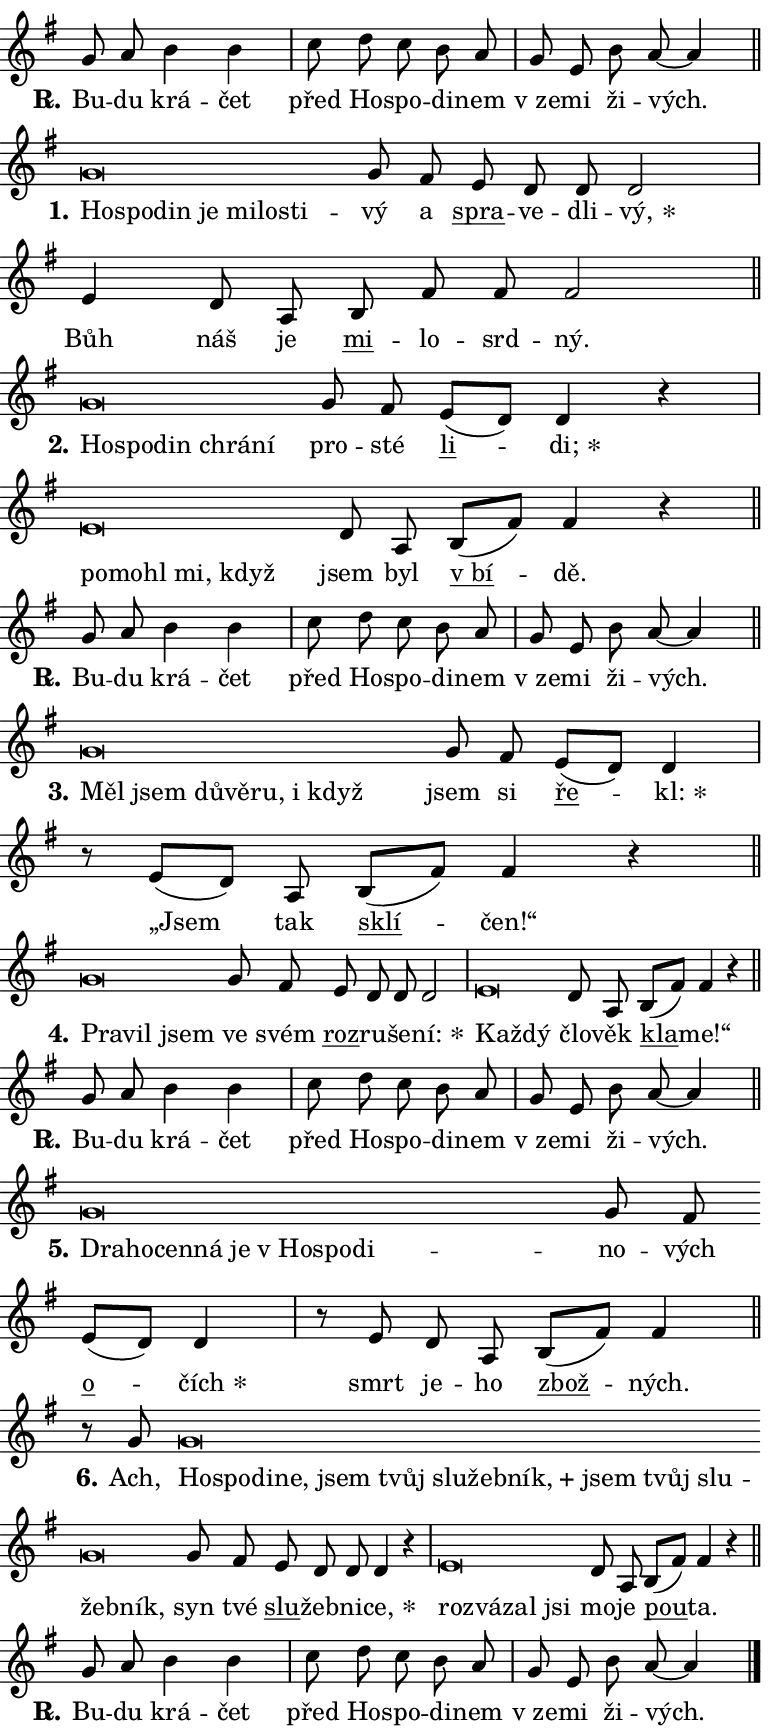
\version "2.24.0"
\header { tagline = "" }
\paper {
  indent = 0\cm
  top-margin = 0\cm
  right-margin = 0.13\cm % to fit lyric hyphens
  bottom-margin = 0\cm
  left-margin = 0\cm
  paper-width = 13\cm
  page-breaking = #ly:one-page-breaking
  system-system-spacing.basic-distance = #11
  score-system-spacing.basic-distance = #11
  ragged-last = ##f
}


%% Author: Thomas Morley
%% https://lists.gnu.org/archive/html/lilypond-user/2020-05/msg00002.html
#(define (line-position grob)
"Returns position of @var[grob} in current system:
   @code{'start}, if at first time-step
   @code{'end}, if at last time-step
   @code{'middle} otherwise
"
  (let* ((col (ly:item-get-column grob))
         (ln (ly:grob-object col 'left-neighbor))
         (rn (ly:grob-object col 'right-neighbor))
         (col-to-check-left (if (ly:grob? ln) ln col))
         (col-to-check-right (if (ly:grob? rn) rn col))
         (break-dir-left
           (and
             (ly:grob-property col-to-check-left 'non-musical #f)
             (ly:item-break-dir col-to-check-left)))
         (break-dir-right
           (and
             (ly:grob-property col-to-check-right 'non-musical #f)
             (ly:item-break-dir col-to-check-right))))
        (cond ((eqv? 1 break-dir-left) 'start)
              ((eqv? -1 break-dir-right) 'end)
              (else 'middle))))

#(define (tranparent-at-line-position vctor)
  (lambda (grob)
  "Relying on @code{line-position} select the relevant enry from @var{vctor}.
Used to determine transparency,"
    (case (line-position grob)
      ((end) (not (vector-ref vctor 0)))
      ((middle) (not (vector-ref vctor 1)))
      ((start) (not (vector-ref vctor 2))))))

noteHeadBreakVisibility =
#(define-music-function (break-visibility)(vector?)
"Makes @code{NoteHead}s transparent relying on @var{break-visibility}"
#{
  \override NoteHead.transparent =
    #(tranparent-at-line-position break-visibility)
#})

#(define delete-ledgers-for-transparent-note-heads
  (lambda (grob)
    "Reads whether a @code{NoteHead} is transparent.
If so this @code{NoteHead} is removed from @code{'note-heads} from
@var{grob}, which is supposed to be @code{LedgerLineSpanner}.
As a result ledgers are not printed for this @code{NoteHead}"
    (let* ((nhds-array (ly:grob-object grob 'note-heads))
           (nhds-list
             (if (ly:grob-array? nhds-array)
                 (ly:grob-array->list nhds-array)
                 '()))
           ;; Relies on the transparent-property being done before
           ;; Staff.LedgerLineSpanner.after-line-breaking is executed.
           ;; This is fragile ...
           (to-keep
             (remove
               (lambda (nhd)
                 (ly:grob-property nhd 'transparent #f))
               nhds-list)))
      ;; TODO find a better method to iterate over grob-arrays, similiar
      ;; to filter/remove etc for lists
      ;; For now rebuilt from scratch
      (set! (ly:grob-object grob 'note-heads)  '())
      (for-each
        (lambda (nhd)
          (ly:pointer-group-interface::add-grob grob 'note-heads nhd))
        to-keep))))

squashNotes = {
  \override NoteHead.X-extent = #'(-0.2 . 0.2)
  \override NoteHead.Y-extent = #'(-0.75 . 0)
  \override NoteHead.stencil =
    #(lambda (grob)
       (let ((pos (ly:grob-property grob 'staff-position)))
         (begin
           (if (< pos -7) (display "ERROR: Lower brevis then expected\n") (display ""))
           (if (<= pos -6) ly:text-interface::print ly:note-head::print))))
}
unSquashNotes = {
  \revert NoteHead.X-extent
  \revert NoteHead.Y-extent
  \revert NoteHead.stencil
}

hideNotes = \noteHeadBreakVisibility #begin-of-line-visible
unHideNotes = \noteHeadBreakVisibility #all-visible

% work-around for resetting accidentals
% https://lilypond.org/doc/v2.23/Documentation/notation/displaying-rhythms#unmetered-music
cadenzaMeasure = {
  \cadenzaOff
  \partial 1024 s1024
  \cadenzaOn
}

#(define-markup-command (accent layout props text) (markup?)
  "Underline accented syllable"
  (interpret-markup layout props
    #{\markup \override #'(offset . 4.3) \underline { #text }#}))

responsum = \markup \concat {
  "R" \hspace #-1.05 \path #0.1 #'((moveto 0 0.07) (lineto 0.9 0.8)) \hspace #0.05 "."
}

spaceSize = #0.6828661417322834 % exact space size for TeX Gyre Schola

\layout {
  \context {
    \Staff
    \remove "Time_signature_engraver"
    \override LedgerLineSpanner.after-line-breaking = #delete-ledgers-for-transparent-note-heads
  }
  \context {
    \Lyrics {
      \override LyricSpace.minimum-distance = \spaceSize
      \override LyricText.font-name = #"TeX Gyre Schola"
      \override LyricText.font-size = 1
      \override StanzaNumber.font-name = #"TeX Gyre Schola Bold"
      \override StanzaNumber.font-size = 1
    }
  }
  \context {
    \Score 
    \override NoteHead.text =
      #(lambda (grob) 
        (let ((pos (ly:grob-property grob 'staff-position)))
          #{\markup {
            \combine
              \halign #-0.55 \raise #(if (= pos -6) 0 0.5) \override #'(thickness . 2) \draw-line #'(3.2 . 0)
              \musicglyph "noteheads.sM1"
          }#}))
  }
}

% magnetic-lyrics.ily
%
%   written by
%     Jean Abou Samra <jean@abou-samra.fr>
%     Werner Lemberg <wl@gnu.org>
%
%   adapted by
%     Jiri Hon <jiri.hon@gmail.com>
%
% Version 2022-Apr-15

% https://www.mail-archive.com/lilypond-user@gnu.org/msg149350.html

#(define (Left_hyphen_pointer_engraver context)
   "Collect syllable-hyphen-syllable occurrences in lyrics and store
them in properties.  This engraver only looks to the left.  For
example, if the lyrics input is @code{foo -- bar}, it does the
following.

@itemize @bullet
@item
Set the @code{text} property of the @code{LyricHyphen} grob between
@q{foo} and @q{bar} to @code{foo}.

@item
Set the @code{left-hyphen} property of the @code{LyricText} grob with
text @q{foo} to the @code{LyricHyphen} grob between @q{foo} and
@q{bar}.
@end itemize

Use this auxiliary engraver in combination with the
@code{lyric-@/text::@/apply-@/magnetic-@/offset!} hook."
   (let ((hyphen #f)
         (text #f))
     (make-engraver
      (acknowledgers
       ((lyric-syllable-interface engraver grob source-engraver)
        (set! text grob)))
      (end-acknowledgers
       ((lyric-hyphen-interface engraver grob source-engraver)
        ;(when (not (grob::has-interface grob 'lyric-space-interface))
          (set! hyphen grob)));)
      ((stop-translation-timestep engraver)
       (when (and text hyphen)
         (ly:grob-set-object! text 'left-hyphen hyphen))
       (set! text #f)
       (set! hyphen #f)))))

#(define (lyric-text::apply-magnetic-offset! grob)
   "If the space between two syllables is less than the value in
property @code{LyricText@/.details@/.squash-threshold}, move the right
syllable to the left so that it gets concatenated with the left
syllable.

Use this function as a hook for
@code{LyricText@/.after-@/line-@/breaking} if the
@code{Left_@/hyphen_@/pointer_@/engraver} is active."
   (let ((hyphen (ly:grob-object grob 'left-hyphen #f)))
     (when hyphen
       (let ((left-text (ly:spanner-bound hyphen LEFT)))
         (when (grob::has-interface left-text 'lyric-syllable-interface)
           (let* ((common (ly:grob-common-refpoint grob left-text X))
                  (this-x-ext (ly:grob-extent grob common X))
                  (left-x-ext
                   (begin
                     ;; Trigger magnetism for left-text.
                     (ly:grob-property left-text 'after-line-breaking)
                     (ly:grob-extent left-text common X)))
                  ;; `delta` is the gap width between two syllables.
                  (delta (- (interval-start this-x-ext)
                            (interval-end left-x-ext)))
                  (details (ly:grob-property grob 'details))
                  (threshold (assoc-get 'squash-threshold details 0.2)))
             (when (< delta threshold)
               (let* (;; We have to manipulate the input text so that
                      ;; ligatures crossing syllable boundaries are not
                      ;; disabled.  For languages based on the Latin
                      ;; script this is essentially a beautification.
                      ;; However, for non-Western scripts it can be a
                      ;; necessity.
                      (lt (ly:grob-property left-text 'text))
                      (rt (ly:grob-property grob 'text))
                      (is-space (grob::has-interface hyphen 'lyric-space-interface))
                      (space (if is-space " " ""))
                      (extra-delta (if is-space spaceSize 0))
                      ;; Append new syllable.
                      (ltrt-space (if (and (string? lt) (string? rt))
                                (string-append lt space rt)
                                (make-concat-markup (list lt space rt))))
                      ;; Right-align `ltrt` to the right side.
                      (ltrt-space-markup (grob-interpret-markup
                               grob
                               (make-translate-markup
                                (cons (interval-length this-x-ext) 0)
                                (make-right-align-markup ltrt-space)))))
                 (begin
                   ;; Don't print `left-text`.
                   (ly:grob-set-property! left-text 'stencil #f)
                   ;; Set text and stencil (which holds all collected
                   ;; syllables so far) and shift it to the left.
                   (ly:grob-set-property! grob 'text ltrt-space)
                   (ly:grob-set-property! grob 'stencil ltrt-space-markup)
                   (ly:grob-translate-axis! grob (- (- delta extra-delta)) X))))))))))


#(define (lyric-hyphen::displace-bounds-first grob)
   ;; Make very sure this callback isn't triggered too early.
   (let ((left (ly:spanner-bound grob LEFT))
         (right (ly:spanner-bound grob RIGHT)))
     (ly:grob-property left 'after-line-breaking)
     (ly:grob-property right 'after-line-breaking)
     (ly:lyric-hyphen::print grob)))

squashThreshold = #0.4

\layout {
  \context {
    \Lyrics
    \consists #Left_hyphen_pointer_engraver
    \override LyricText.after-line-breaking =
      #lyric-text::apply-magnetic-offset!
    \override LyricHyphen.stencil = #lyric-hyphen::displace-bounds-first
    \override LyricText.details.squash-threshold = \squashThreshold
    \override LyricHyphen.minimum-distance = 0
    \override LyricHyphen.minimum-length = \squashThreshold
  }
}

squashText = \override LyricText.details.squash-threshold = 9999
unSquashText = \override LyricText.details.squash-threshold = \squashThreshold

leftText = \override LyricText.self-alignment-X = #LEFT
unLeftText = \revert LyricText.self-alignment-X

starOffset = #(lambda (grob) 
                (let ((x_offset (ly:self-alignment-interface::aligned-on-x-parent grob)))
                  (if (= x_offset 0) 0 (+ x_offset 1.2))))

star = #(define-music-function (syllable)(string?)
"Append star separator at the end of a syllable"
#{
  \once \override LyricText.X-offset = #starOffset
  \lyricmode { \markup {
    #syllable
    \override #'((font-name . "TeX Gyre Schola Bold")) \hspace #0.2 \lower #0.65 \larger "*"
  } }
#})

starAccent = #(define-music-function (syllable)(string?)
"Append star separator at the end of a syllable and make accent"
#{
  \once \override LyricText.X-offset = #starOffset
  \lyricmode { \markup {
    \accent #syllable
    \override #'((font-name . "TeX Gyre Schola Bold")) \hspace #0.2 \lower #0.65 \larger "*"
  } }
#})

breath = #(define-music-function (syllable)(string?)
"Append breathing indicator at the end of a syllable"
#{
  \lyricmode { \markup { #syllable "+" } }
#})

optionalBreath = #(define-music-function (syllable)(string?)
"Append optional breathing indicator at the end of a syllable"
#{
  \lyricmode { \markup { #syllable "(+)" } }
#})


\score {
    <<
        \new Voice = "melody" { \cadenzaOn \key g \major \relative { g'8 a b4 b \cadenzaMeasure \bar "|" c8 d c b a \cadenzaMeasure \bar "|" g e b' a~ a4 \cadenzaMeasure \bar "||" \break } }
        \new Lyrics \lyricsto "melody" { \lyricmode { \set stanza = \responsum
Bu -- du krá -- čet před Ho -- spo -- di -- nem "v ze" -- mi ži -- vých. } }
    >>
    \layout {}
}

\score {
    <<
        \new Voice = "melody" { \cadenzaOn \key g \major \relative { \squashNotes g'\breve*1/16 \hideNotes \breve*1/16 \bar "" \breve*1/16 \bar "" \breve*1/16 \bar "" \breve*1/16 \bar "" \breve*1/16 \breve*1/16 \bar "" \unHideNotes \unSquashNotes g8 fis \bar "" e d d d2 \cadenzaMeasure \bar "|" e4 d8 a \bar "" b fis' fis fis2 \cadenzaMeasure \bar "||" \break } }
        \new Lyrics \lyricsto "melody" { \lyricmode { \set stanza = "1."
\leftText Ho -- \squashText spo -- din je mi -- lo -- sti -- \unLeftText \unSquashText vý a \markup \accent spra -- ve -- dli -- \star vý, Bůh náš je \markup \accent mi -- lo -- srd -- ný. } }
    >>
    \layout {}
}

\score {
    <<
        \new Voice = "melody" { \cadenzaOn \key g \major \relative { \squashNotes g'\breve*1/16 \hideNotes \breve*1/16 \bar "" \breve*1/16 \bar "" \breve*1/16 \breve*1/16 \bar "" \unHideNotes \unSquashNotes g8 fis \bar "" e[( d)] d4 r \cadenzaMeasure \bar "|" \squashNotes e\breve*1/16 \hideNotes \breve*1/16 \bar "" \breve*1/16 \bar "" \breve*1/16 \breve*1/16 \bar "" \unHideNotes \unSquashNotes d8 a \bar "" b[( fis')] fis4 r \cadenzaMeasure \bar "||" \break } }
        \new Lyrics \lyricsto "melody" { \lyricmode { \set stanza = "2."
\leftText Ho -- \squashText spo -- din chrá -- ní \unLeftText \unSquashText pro -- sté \markup \accent li -- \star di; \leftText po -- \squashText mo -- hl mi, když \unLeftText \unSquashText jsem byl \markup \accent "v bí" -- dě. } }
    >>
    \layout {}
}

\score {
    <<
        \new Voice = "melody" { \cadenzaOn \key g \major \relative { g'8 a b4 b \cadenzaMeasure \bar "|" c8 d c b a \cadenzaMeasure \bar "|" g e b' a~ a4 \cadenzaMeasure \bar "||" \break } }
        \new Lyrics \lyricsto "melody" { \lyricmode { \set stanza = \responsum
Bu -- du krá -- čet před Ho -- spo -- di -- nem "v ze" -- mi ži -- vých. } }
    >>
    \layout {}
}

\score {
    <<
        \new Voice = "melody" { \cadenzaOn \key g \major \relative { \squashNotes g'\breve*1/16 \hideNotes \breve*1/16 \bar "" \breve*1/16 \bar "" \breve*1/16 \bar "" \breve*1/16 \bar "" \breve*1/16 \breve*1/16 \bar "" \unHideNotes \unSquashNotes g8 fis \bar "" e[( d)] d4 \cadenzaMeasure \bar "|" r8 e8[( d8)] a \bar "" b[( fis')] fis4 r \cadenzaMeasure \bar "||" \break } }
        \new Lyrics \lyricsto "melody" { \lyricmode { \set stanza = "3."
\leftText Měl \squashText jsem dů -- vě -- ru, i když \unLeftText \unSquashText jsem si \markup \accent ře -- \star kl: „Jsem tak \markup \accent sklí -- čen!“ } }
    >>
    \layout {}
}

\score {
    <<
        \new Voice = "melody" { \cadenzaOn \key g \major \relative { \squashNotes g'\breve*1/16 \hideNotes \breve*1/16 \breve*1/16 \bar "" \unHideNotes \unSquashNotes g8 fis \bar "" e d d d2 \cadenzaMeasure \bar "|" \squashNotes e\breve*1/16 \hideNotes \breve*1/16 \bar "" \unHideNotes \unSquashNotes d8 a \bar "" b[( fis')] fis4 r \cadenzaMeasure \bar "||" \break } }
        \new Lyrics \lyricsto "melody" { \lyricmode { \set stanza = "4."
\leftText Pra -- \squashText vil jsem \unLeftText \unSquashText ve svém \markup \accent roz -- ru -- še -- \star ní: \leftText Kaž -- \squashText dý \unLeftText \unSquashText člo -- věk \markup \accent kla -- me!“ } }
    >>
    \layout {}
}

\score {
    <<
        \new Voice = "melody" { \cadenzaOn \key g \major \relative { g'8 a b4 b \cadenzaMeasure \bar "|" c8 d c b a \cadenzaMeasure \bar "|" g e b' a~ a4 \cadenzaMeasure \bar "||" \break } }
        \new Lyrics \lyricsto "melody" { \lyricmode { \set stanza = \responsum
Bu -- du krá -- čet před Ho -- spo -- di -- nem "v ze" -- mi ži -- vých. } }
    >>
    \layout {}
}

\score {
    <<
        \new Voice = "melody" { \cadenzaOn \key g \major \relative { \squashNotes g'\breve*1/16 \hideNotes \breve*1/16 \bar "" \breve*1/16 \bar "" \breve*1/16 \bar "" \breve*1/16 \bar "" \breve*1/16 \bar "" \breve*1/16 \breve*1/16 \bar "" \unHideNotes \unSquashNotes g8 fis \bar "" e[( d)] d4 \cadenzaMeasure \bar "|" r8 e8 d8 a \bar "" b[( fis')] fis4 \cadenzaMeasure \bar "||" \break } }
        \new Lyrics \lyricsto "melody" { \lyricmode { \set stanza = "5."
\leftText Dra -- \squashText ho -- cen -- ná je "v Ho" -- spo -- di -- \unLeftText \unSquashText no -- vých \markup \accent o -- \star čích smrt je -- ho \markup \accent zbož -- ných. } }
    >>
    \layout {}
}

\score {
    <<
        \new Voice = "melody" { \cadenzaOn \key g \major \relative { r8 g'8 \squashNotes g\breve*1/16 \hideNotes \breve*1/16 \bar "" \breve*1/16 \bar "" \breve*1/16 \bar "" \breve*1/16 \bar "" \breve*1/16 \bar "" \breve*1/16 \bar "" \breve*1/16 \bar "" \breve*1/16 \bar "" \breve*1/16 \bar "" \breve*1/16 \bar "" \breve*1/16 \bar "" \breve*1/16 \breve*1/16 \bar "" \unHideNotes \unSquashNotes g8 fis \bar "" e d d d4 r \cadenzaMeasure \bar "|" \squashNotes e\breve*1/16 \hideNotes \breve*1/16 \bar "" \breve*1/16 \breve*1/16 \bar "" \unHideNotes \unSquashNotes d8 a \bar "" b[( fis')] fis4 r \cadenzaMeasure \bar "||" \break } }
        \new Lyrics \lyricsto "melody" { \lyricmode { \set stanza = "6."
Ach, \leftText Ho -- \squashText spo -- di -- ne, jsem tvůj slu -- žeb -- \breath "ník," jsem tvůj slu -- žeb -- ník, \unLeftText \unSquashText syn tvé \markup \accent slu -- žeb -- ni -- \star ce, \leftText roz -- \squashText vá -- zal jsi \unLeftText \unSquashText mo -- je \markup \accent pou -- ta. } }
    >>
    \layout {}
}

\score {
    <<
        \new Voice = "melody" { \cadenzaOn \key g \major \relative { g'8 a b4 b \cadenzaMeasure \bar "|" c8 d c b a \cadenzaMeasure \bar "|" g e b' a~ a4 \cadenzaMeasure \bar "||" \break } \bar "|." }
        \new Lyrics \lyricsto "melody" { \lyricmode { \set stanza = \responsum
Bu -- du krá -- čet před Ho -- spo -- di -- nem "v ze" -- mi ži -- vých. } }
    >>
    \layout {}
}
